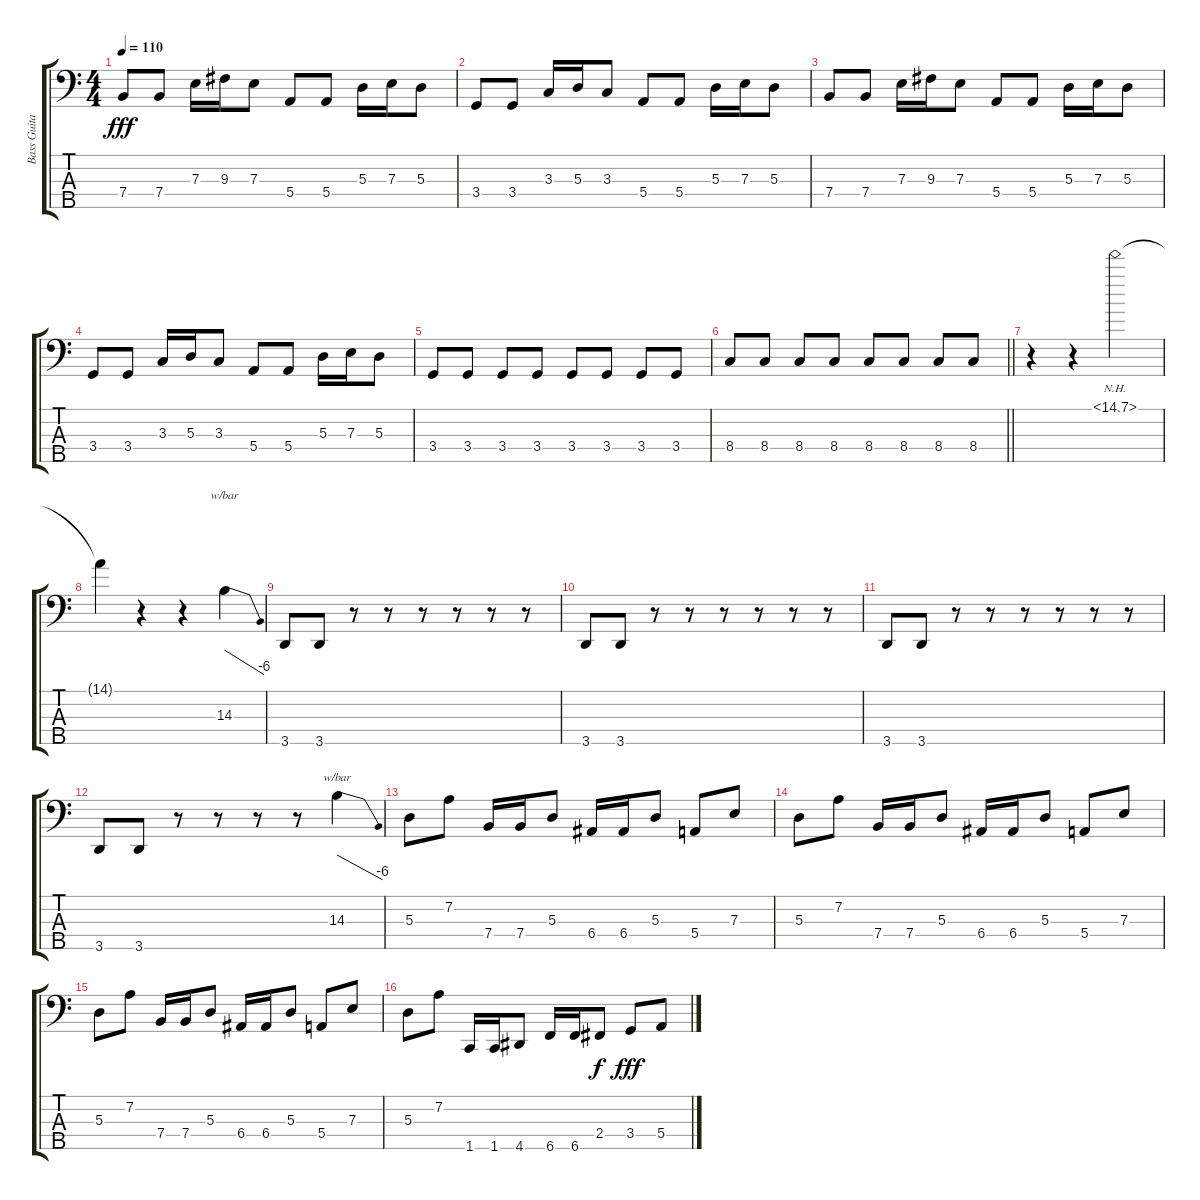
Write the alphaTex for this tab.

\track ("Bass Guitar" "Bass Guita") {instrument electricbassfinger}
\staff {score tabs}
\tuning (G2 D2 A1 E1 B0) {hide}
\ts (4 4)
\tempo 110
\clef f4
\ks c
7.4.8{dy fff} 7.4.8 7.3.16 9.3.16 7.3.8 5.4.8 5.4.8 5.3.16 7.3.16 5.3.8 |
3.4.8 3.4.8 3.3.16 5.3.16 3.3.8 5.4.8 5.4.8 5.3.16 7.3.16 5.3.8 |
7.4.8 7.4.8 7.3.16 9.3.16 7.3.8 5.4.8 5.4.8 5.3.16 7.3.16 5.3.8 |
3.4.8 3.4.8 3.3.16 5.3.16 3.3.8 5.4.8 5.4.8 5.3.16 7.3.16 5.3.8 |
3.4.8 3.4.8 3.4.8 3.4.8 3.4.8 3.4.8 3.4.8 3.4.8 |
\barLineRight lightlight
8.4.8 8.4.8 8.4.8 8.4.8 8.4.8 8.4.8 8.4.8 8.4.8 |
r.4 r.4 14.1{nh}.2 |
14.1{t}.4 r.4 r.4 14.3.4{tbe (dive default 0 0 60 -24)} |
3.5.8 3.5.8 r.8 r.8 r.8 r.8 r.8 r.8 |
3.5.8 3.5.8 r.8 r.8 r.8 r.8 r.8 r.8 |
3.5.8 3.5.8 r.8 r.8 r.8 r.8 r.8 r.8 |
3.5.8 3.5.8 r.8 r.8 r.8 r.8 14.3.4{tbe (dive default 0 0 60 -24)} |
5.3.8 7.2.8 7.4.16 7.4.16 5.3.8 6.4.16 6.4.16 5.3.8 5.4.8 7.3.8 |
5.3.8 7.2.8 7.4.16 7.4.16 5.3.8 6.4.16 6.4.16 5.3.8 5.4.8 7.3.8 |
5.3.8 7.2.8 7.4.16 7.4.16 5.3.8 6.4.16 6.4.16 5.3.8 5.4.8 7.3.8 |
5.3.8 7.2.8 1.5.16 1.5.16 4.5.8 6.5.16 6.5.16 2.4.8{dy f} 3.4.8{dy fff} 5.4.8
